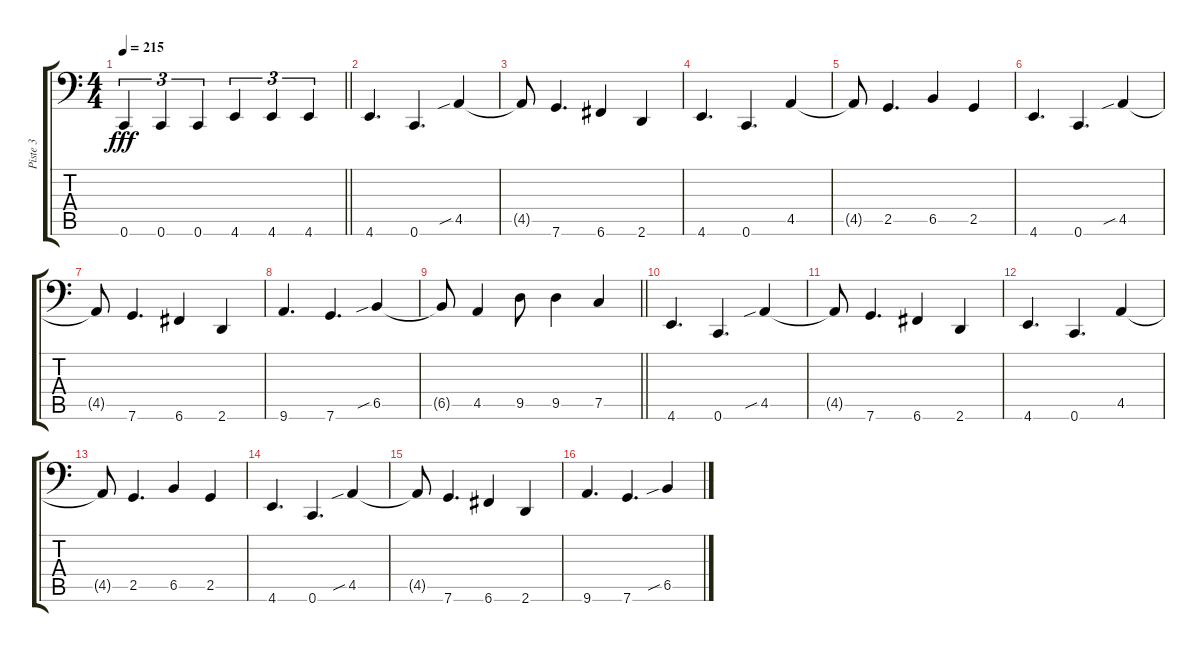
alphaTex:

\track ("Piste 3" "Piste 3") {instrument electricbasspick}
\staff {score tabs}
\tuning (C3 G2 Eb2 Bb1 F1 C1) {hide}
\ts (4 4)
\tempo 215
\clef f4
\barLineRight lightlight
\ks c
0.6.4{tu (3 2) dy fff} 0.6.4{tu (3 2)} 0.6.4{tu (3 2)} 4.6.4{tu (3 2)} 4.6.4{tu (3 2)} 4.6.4{tu (3 2)} |
\section ("" "")
4.6.4{d} 0.6.4{d} 4.5{sib}.4 |
4.5{t}.8 7.6.4{d} 6.6.4 2.6.4 |
4.6.4{d} 0.6.4{d} 4.5.4 |
4.5{t}.8 2.5.4{d} 6.5.4 2.5.4 |
4.6.4{d} 0.6.4{d} 4.5{sib}.4 |
4.5{t}.8 7.6.4{d} 6.6.4 2.6.4 |
9.6.4{d} 7.6.4{d} 6.5{sib}.4 |
\barLineRight lightlight
6.5{t}.8 4.5.4 9.5.8 9.5.4 7.5.4 |
\section ("" "")
4.6.4{d} 0.6.4{d} 4.5{sib}.4 |
4.5{t}.8 7.6.4{d} 6.6.4 2.6.4 |
4.6.4{d} 0.6.4{d} 4.5.4 |
4.5{t}.8 2.5.4{d} 6.5.4 2.5.4 |
4.6.4{d} 0.6.4{d} 4.5{sib}.4 |
4.5{t}.8 7.6.4{d} 6.6.4 2.6.4 |
9.6.4{d} 7.6.4{d} 6.5{sib}.4
